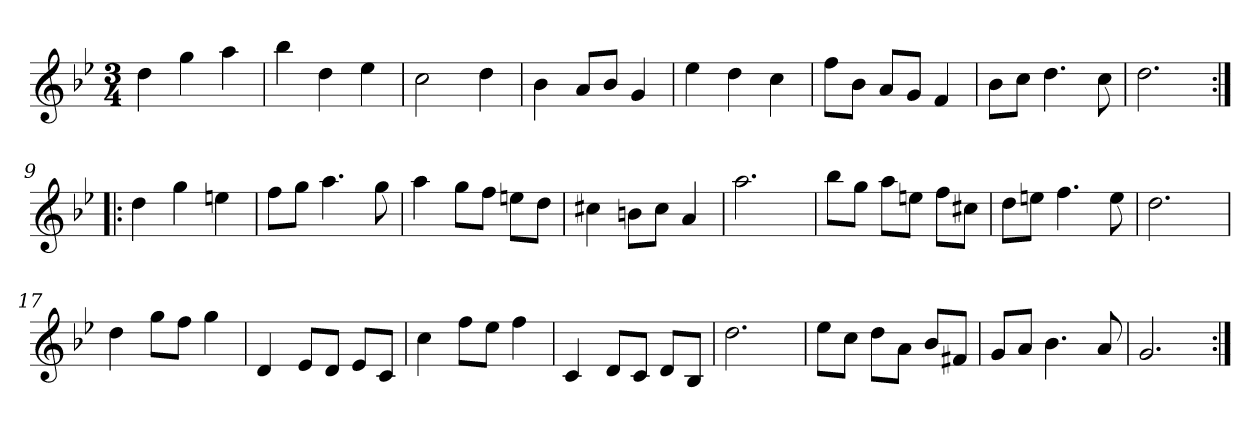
**kern
*part1
*staff1
*clefG2
*k[b-e-]
*g:
*M3/4
*MM120
=1
4dd
4gg
4aa
=2
4bb-
4dd
4ee-
=3
2cc
4dd
=4
4b-
8a/L
8b-/J
4g
=5
4ee-
4dd
4cc
=6
8ff\L
8b-\J
8a/L
8g/J
4f
=7
8b-\L
8cc\J
4.dd
8cc
=8
2.dd
=9:|!|:
4dd
4gg
4een
=10
8ff\L
8gg\J
4.aa
8gg
=11
4aa
8gg\L
8ff\J
8een\L
8dd\J
=12
4cc#X
8bn\L
8cc#\J
4a
=13
2.aa
=14
8bb-\L
8gg\J
8aa\L
8een\J
8ff\L
8cc#X\J
=15
8dd\L
8een\J
4.ff
8ee
=16
2.dd
=17
4dd
8gg\L
8ff\J
4gg
=18
4d
8e-/L
8d/J
8e-/L
8c/J
=19
4cc
8ff\L
8ee-\J
4ff
=20
4c
8d/L
8c/J
8d/L
8B-/J
=21
2.dd
=22
8ee-\L
8cc\J
8dd\L
8a\J
8b-/L
8f#X/J
=23
8g/L
8a/J
4.b-
8a
=24
2.g
=:|!
*-
